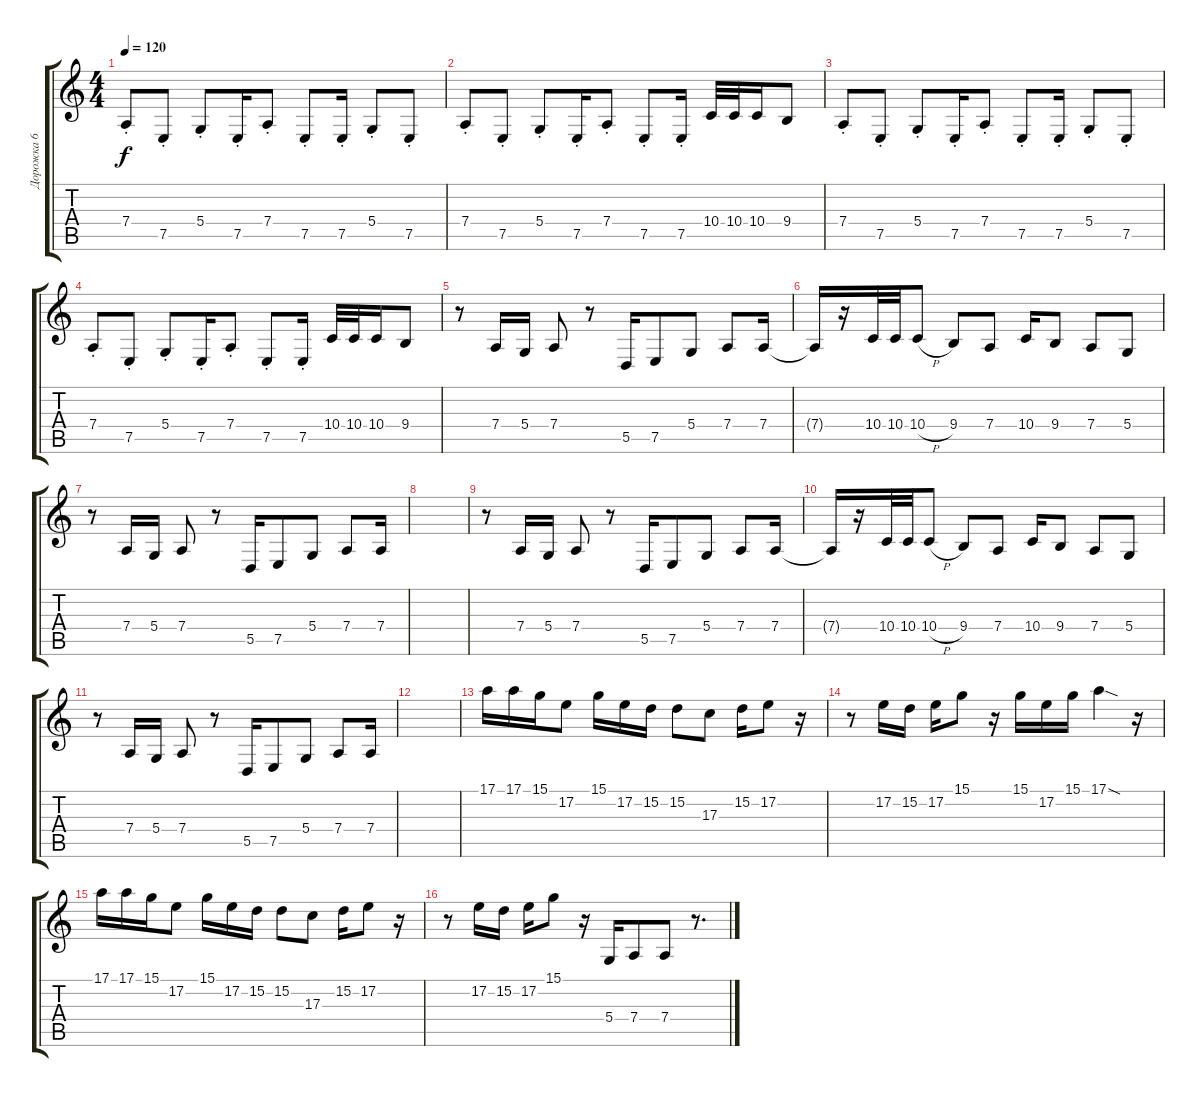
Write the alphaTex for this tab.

\track ("Дорожка 6" "Дорожка 6") {instrument bagpipe}
\staff {score tabs}
\tuning (E4 B3 G3 D3 A2 E2) {hide}
\ts (4 4)
\tempo 120
\clef g2
\ks c
7.4{st}.8{dy f} 7.5{st}.8 5.4{st}.8 7.5{st}.16 7.4{st}.8 7.5{st}.8 7.5{st}.16 5.4{st}.8 7.5{st}.8 |
7.4{st}.8 7.5{st}.8 5.4{st}.8 7.5{st}.16 7.4{st}.8 7.5{st}.8 7.5{st}.16 10.4.32 10.4.32 10.4.16 9.4.8 |
7.4{st}.8 7.5{st}.8 5.4{st}.8 7.5{st}.16 7.4{st}.8 7.5{st}.8 7.5{st}.16 5.4{st}.8 7.5{st}.8 |
7.4{st}.8 7.5{st}.8 5.4{st}.8 7.5{st}.16 7.4{st}.8 7.5{st}.8 7.5{st}.16 10.4.32 10.4.32 10.4.16 9.4.8 |
r.8 7.4.16 5.4.16 7.4.8 r.8 5.5.16 7.5.8 5.4.8 7.4.8 7.4.16 |
7.4{t}.16 r.16 10.4.32 10.4.32 10.4{h}.8 9.4.8 7.4.8 10.4.16 9.4.8 7.4.8 5.4.8 |
r.8 7.4.16 5.4.16 7.4.8 r.8 5.5.16 7.5.8 5.4.8 7.4.8 7.4.16 |
|
r.8 7.4.16 5.4.16 7.4.8 r.8 5.5.16 7.5.8 5.4.8 7.4.8 7.4.16 |
7.4{t}.16 r.16 10.4.32 10.4.32 10.4{h}.8 9.4.8 7.4.8 10.4.16 9.4.8 7.4.8 5.4.8 |
r.8 7.4.16 5.4.16 7.4.8 r.8 5.5.16 7.5.8 5.4.8 7.4.8 7.4.16 |
|
17.1.16 17.1.16 15.1.16 17.2.8 15.1.16 17.2.16 15.2.16 15.2.8 17.3.8 15.2.16 17.2.8 r.16 |
r.8 17.2.16 15.2.16 17.2.16 15.1.8 r.16 15.1.16 17.2.16 15.1.16 17.1{sod}.4 r.16 |
17.1.16 17.1.16 15.1.16 17.2.8 15.1.16 17.2.16 15.2.16 15.2.8 17.3.8 15.2.16 17.2.8 r.16 |
r.8 17.2.16 15.2.16 17.2.16 15.1.8 r.16 5.4.16 7.4.8 7.4.8 r.8{d}
